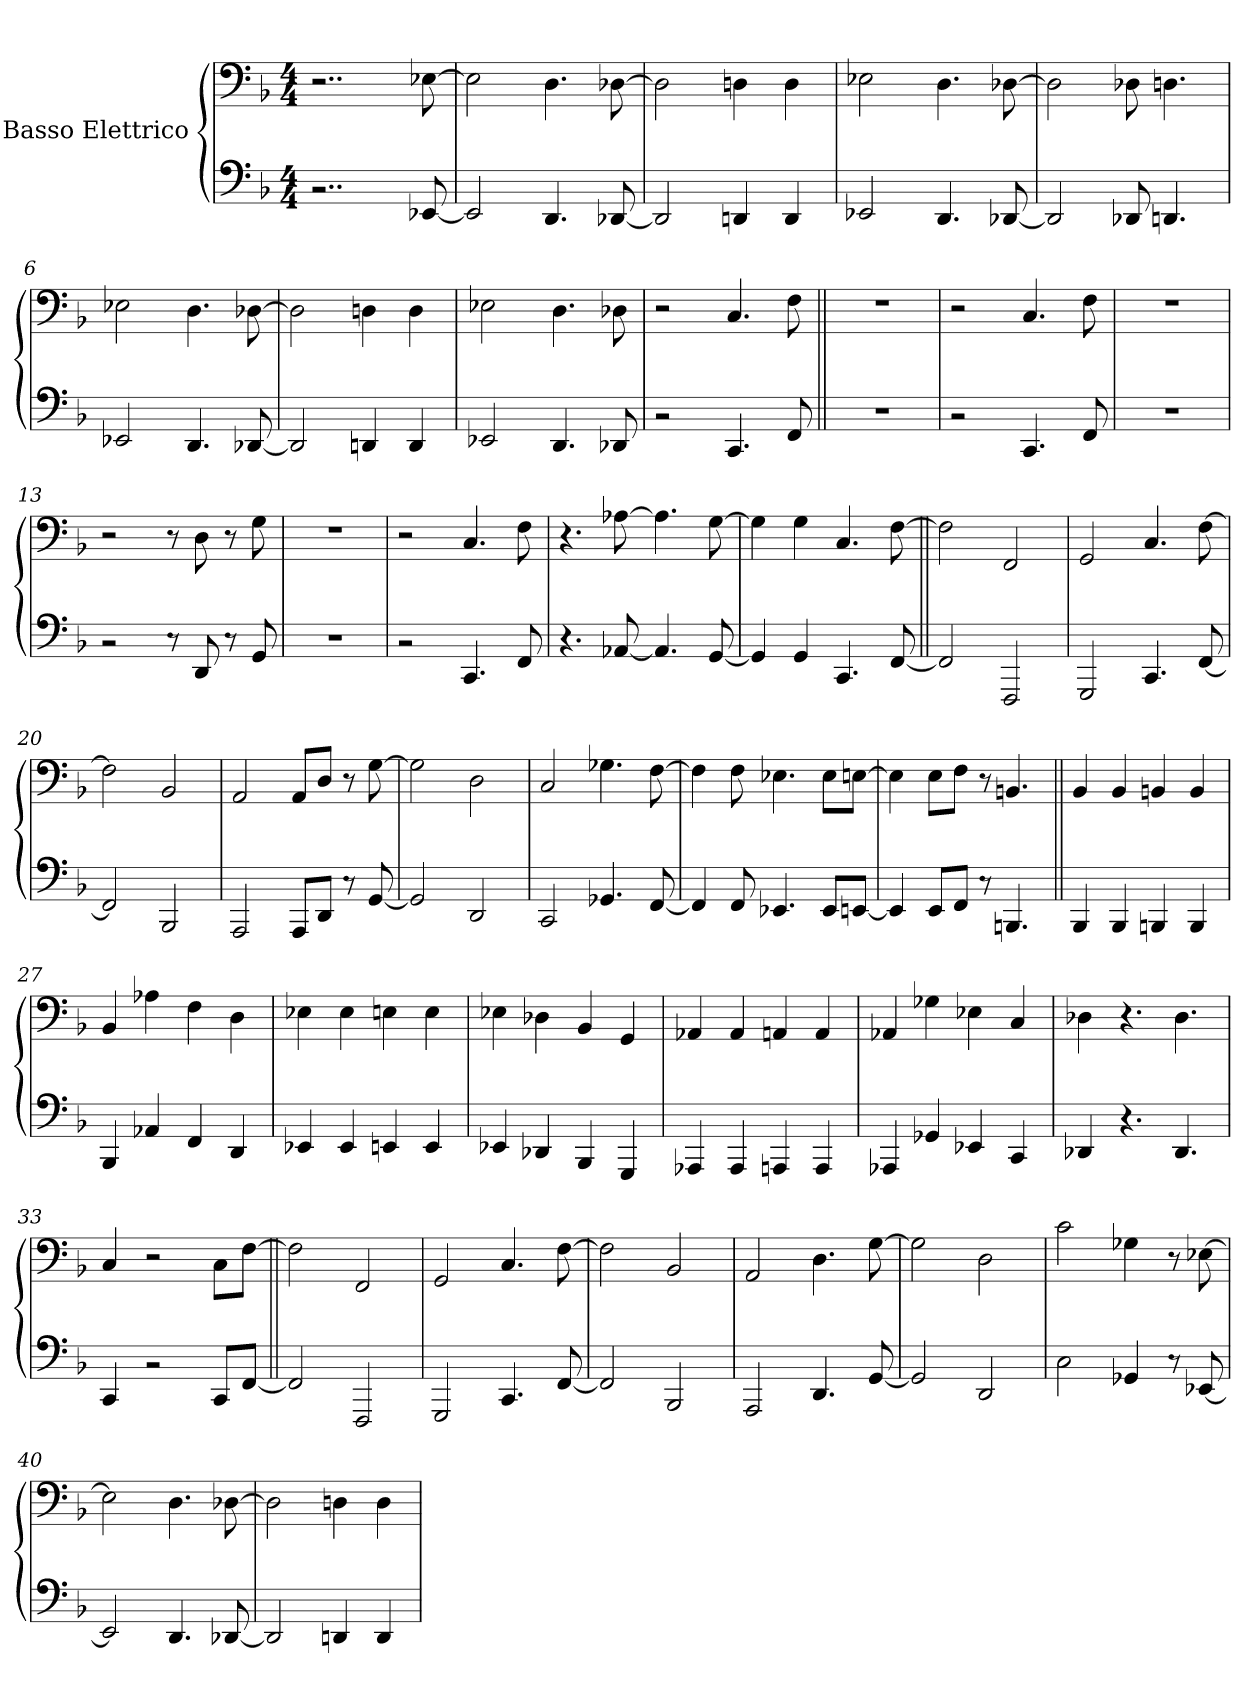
**kern	**kern
*part1	*part1
*staff2	*staff1
*I"Basso Elettrico	*
*stria4	*
*	*clefF4
*ITrd7c12	*ITrd7c12
*k[b-]	*k[b-]
*F:	*F:
*M4/4	*M4/4
*MM156	*MM156
=1	=1
2..r	2..r
[8EEE-X	[8EE-X
=2	=2
2EEE-]	2EE-]
4.DDD	4.DD
[8DDD-X	[8DD-X
=3	=3
2DDD-]	2DD-]
4DDD	4DD
4DDD	4DD
=4	=4
2EEE-X	2EE-X
4.DDD	4.DD
[8DDD-X	[8DD-X
=5	=5
2DDD-]	2DD-]
8DDD-X	8DD-X
4.DDDn	4.DDn
=6	=6
2EEE-X	2EE-X
4.DDD	4.DD
[8DDD-X	[8DD-X
=7	=7
2DDD-]	2DD-]
4DDD	4DD
4DDD	4DD
=8	=8
2EEE-X	2EE-X
4.DDD	4.DD
8DDD-X	8DD-X
=9	=9
2r	2r
4.CCC	4.CC
8FFF	8FF
=10||	=10||
1r	1r
=11	=11
2r	2r
4.CCC	4.CC
8FFF	8FF
=12	=12
1r	1r
=13	=13
2r	2r
8r	8r
8DDD	8DD
8r	8r
8GGG	8GG
=14	=14
1r	1r
=15	=15
2r	2r
4.CCC	4.CC
8FFF	8FF
=16	=16
4.r	4.r
[8AAA-X	[8AA-X
4.AAA-]	4.AA-]
[8GGG	[8GG
=17	=17
4GGG]	4GG]
4GGG	4GG
4.CCC	4.CC
[8FFF	[8FF
=18||	=18||
2FFF]	2FF]
2FFFF	2FFF
=19	=19
2GGGG	2GGG
4.CCC	4.CC
[8FFF	[8FF
=20	=20
2FFF]	2FF]
2BBBB-	2BBB-
=21	=21
2AAAA	2AAA
8AAAAL	8AAAL
8DDDJ	8DDJ
8r	8r
[8GGG	[8GG
=22	=22
2GGG]	2GG]
2DDD	2DD
=23	=23
2CCC	2CC
4.GGG-X	4.GG-X
[8FFF	[8FF
=24	=24
4FFF]	4FF]
8FFF	8FF
4.EEE-X	4.EE-X
8EEE-L	8EE-L
[8EEEnJ	[8EEnJ
=25	=25
4EEE]	4EE]
8EEEL	8EEL
8FFFJ	8FFJ
8r	8r
4.BBBBn	4.BBBn
=26||	=26||
4BBBB-	4BBB-
4BBBB-	4BBB-
4BBBBn	4BBBn
4BBBB	4BBB
=27	=27
4BBBB-	4BBB-
4AAA-X	4AA-X
4FFF	4FF
4DDD	4DD
=28	=28
4EEE-X	4EE-X
4EEE-	4EE-
4EEEn	4EEn
4EEE	4EE
=29	=29
4EEE-X	4EE-X
4DDD-X	4DD-X
4BBBB-	4BBB-
4GGGG	4GGG
=30	=30
4AAAA-X	4AAA-X
4AAAA-	4AAA-
4AAAAn	4AAAn
4AAAA	4AAA
=31	=31
4AAAA-X	4AAA-X
4GGG-X	4GG-X
4EEE-X	4EE-X
4CCC	4CC
=32	=32
4DDD-X	4DD-X
4.r	4.r
4.DDD-	4.DD-
=33	=33
4CCC	4CC
2r	2r
8CCCL	8CCL
[8FFFJ	[8FFJ
=34||	=34||
2FFF]	2FF]
2FFFF	2FFF
=35	=35
2GGGG	2GGG
4.CCC	4.CC
[8FFF	[8FF
=36	=36
2FFF]	2FF]
2BBBB-	2BBB-
=37	=37
2AAAA	2AAA
4.DDD	4.DD
[8GGG	[8GG
=38	=38
2GGG]	2GG]
2DDD	2DD
=39	=39
2CC	2C
4GGG-X	4GG-X
8r	8r
[8EEE-X	[8EE-X
=40	=40
2EEE-]	2EE-]
4.DDD	4.DD
[8DDD-X	[8DD-X
=41	=41
2DDD-]	2DD-]
4DDD	4DD
4DDD	4DD
=	=
*-	*-
